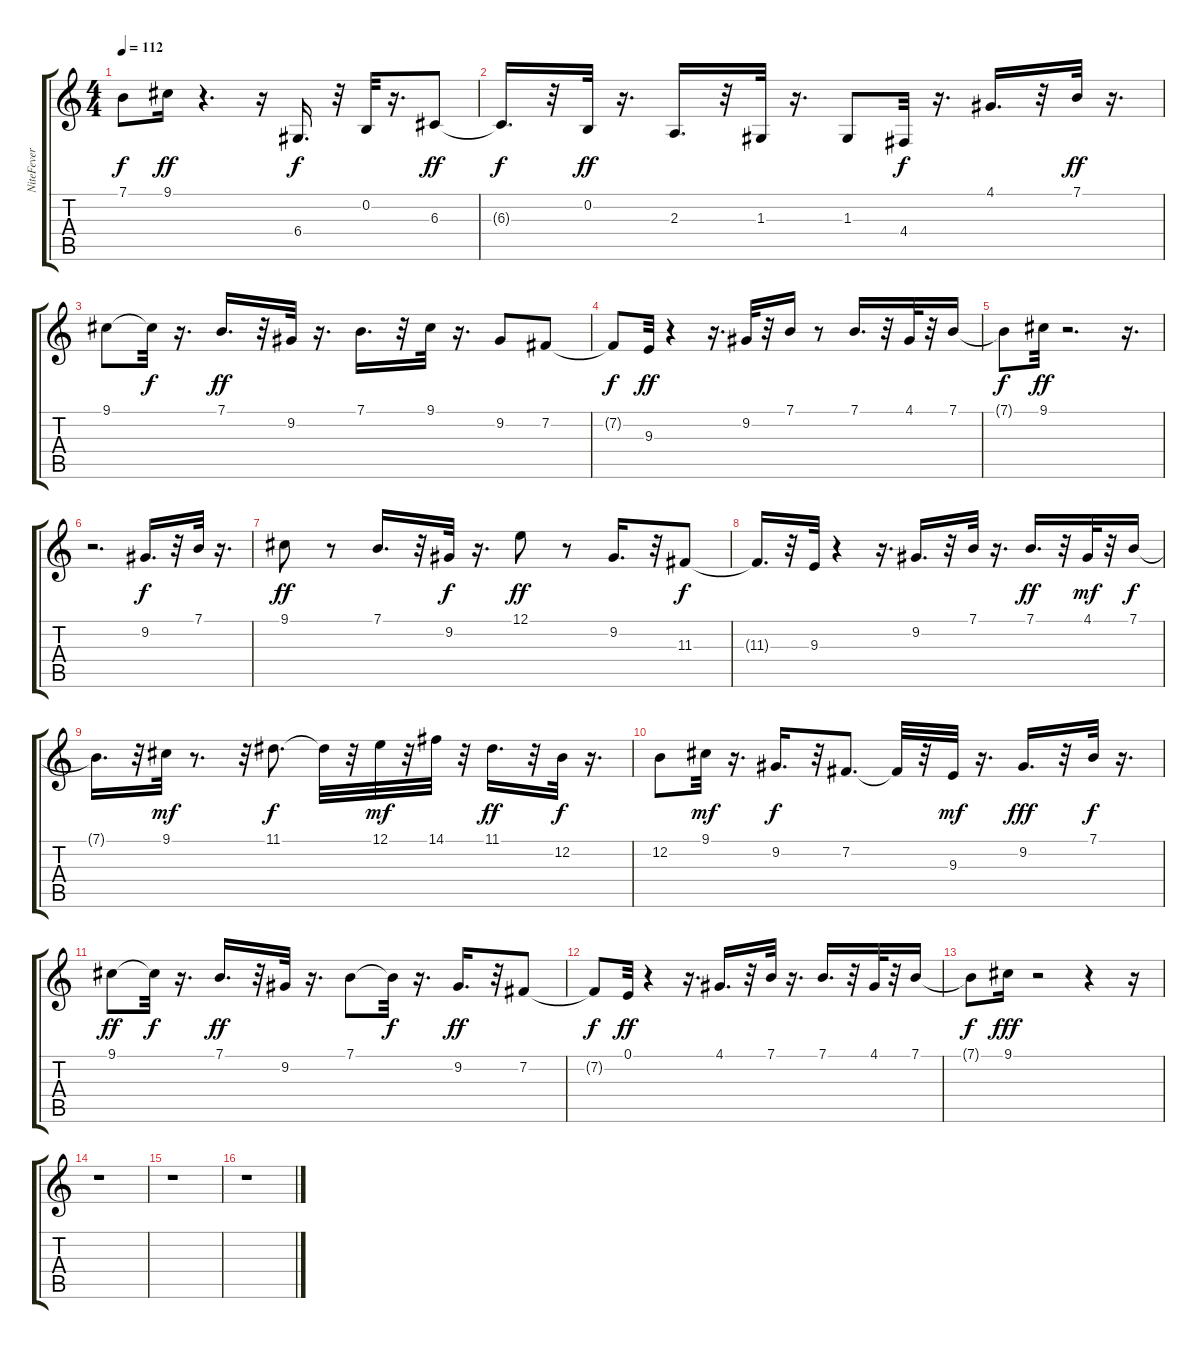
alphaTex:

\track ("NiteFever         7 " "NiteFever ") {solo instrument tenorsax}
\staff {score tabs}
\tuning (E4 B3 G3 D3 A2 E2) {hide}
\ts (4 4)
\tempo 112
\clef g2
\ks c
7.1{t}.8{dy f} 9.1.16{dy ff} r.4{d} r.16 6.4.16{d dy f} r.32 0.2.32 r.16{d} 6.3.8{dy ff} |
6.3{t}.16{d dy f} r.32 0.2.32{dy ff} r.16{d} 2.3.16{d} r.32 1.3.32 r.16{d} 1.3.8 4.4.32{dy f} r.16{d} 4.1.16{d} r.32 7.1.32{dy ff} r.16{d} |
9.1.8 9.1{t}.32{dy f} r.16{d} 7.1.16{d dy ff} r.32 9.2.32 r.16{d} 7.1.16{d} r.32 9.1.32 r.16{d} 9.2.8 7.2.8 |
7.2{t}.8{dy f} 9.3.32{dy ff} r.4 r.16{d} 9.2.32 r.32 7.1.16 r.8 7.1.16{d} r.32 4.1.32 r.32 7.1.16 |
7.1{t}.8{dy f} 9.1.32{dy ff} r.2{d} r.16{d} |
r.2{d} 9.2.16{d dy f} r.32 7.1.32 r.16{d} |
9.1.8{dy ff} r.8 7.1.16{d} r.32 9.2.32{dy f} r.16{d} 12.1.8{dy ff} r.8 9.2.16{d} r.32 11.3.8{dy f} |
11.3{t}.16{d} r.32 9.3.32 r.4 r.16{d} 9.2.16{d} r.32 7.1.32 r.16{d} 7.1.16{d dy ff} r.32 4.1.32{dy mf} r.32 7.1.16{dy f} |
7.1{t}.16{d} r.32 9.1.32{dy mf} r.8{d} r.32 11.1.8{d dy f} 11.1{t}.32 r.32 12.1.32{dy mf} r.32 14.1.32 r.32 11.1.16{d dy ff} r.32 12.2.32{dy f} r.16{d} |
12.2.8 9.1.32{dy mf} r.16{d} 9.2.16{d dy f} r.32 7.2.8{d} 7.2{t}.32 r.32 9.3.32{dy mf} r.16{d} 9.2.16{d dy fff} r.32 7.1.32{dy f} r.16{d} |
9.1.8{dy ff} 9.1{t}.32{dy f} r.16{d} 7.1.16{d dy ff} r.32 9.2.32 r.16{d} 7.1.8 7.1{t}.32{dy f} r.16{d} 9.2.16{d dy ff} r.32 7.2.8 |
7.2{t}.8{dy f} 0.1.32{dy ff} r.4 r.16{d} 4.1.16{d} r.32 7.1.32 r.16{d} 7.1.16{d} r.32 4.1.32 r.32 7.1.16 |
7.1{t}.8{dy f} 9.1.16{dy fff} r.2 r.4 r.16 |
r.1 |
r.1 |
r.1
